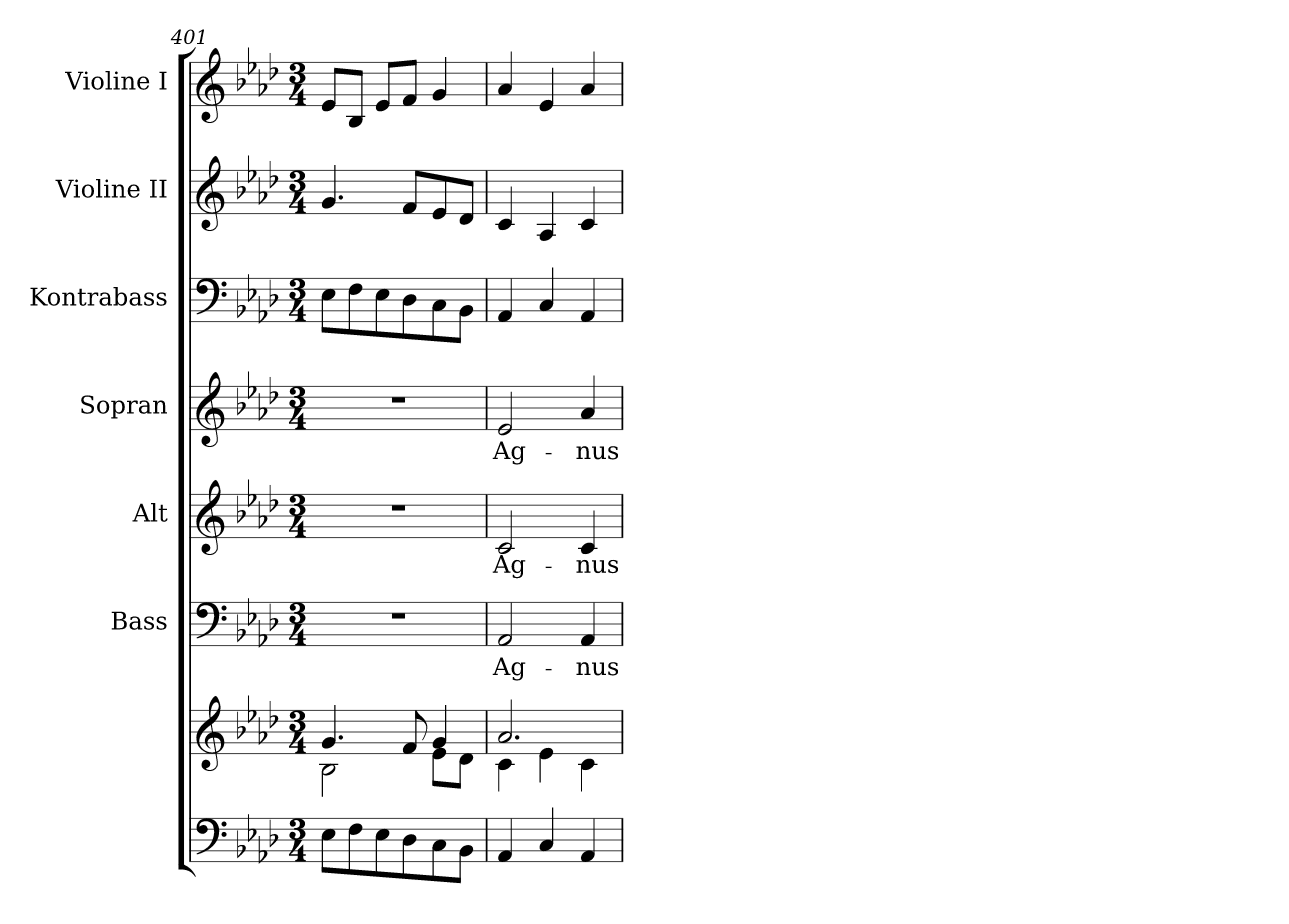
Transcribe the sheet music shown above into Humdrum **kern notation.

**kern	**kern	**kern	**text	**kern	**text	**kern	**text	**kern	**kern	**kern
*part7	*part7	*part6	*part6	*part5	*part5	*part4	*part4	*part3	*part2	*part1
*staff8	*staff7	*staff6	*staff6	*staff5	*staff5	*staff4	*staff4	*staff3	*staff2	*staff1
*	*	*I"Bass	*	*I"Alt	*	*I"Sopran	*	*I"Kontrabass	*I"Violine II	*I"Violine I
*	*	*I'B.	*	*I'A.	*	*I'S.	*	*I'Kb.	*I'Vl. II	*I'Vl. I
!!LO:LB:g=z
*clefF4	*clefG2	*clefF4	*	*clefG2	*	*clefG2	*	*clefF4	*clefG2	*clefG2
*	*	*	*	*	*	*	*	*ITrd7c12	*	*
*k[b-e-a-d-]	*k[b-e-a-d-]	*k[b-e-a-d-]	*	*k[b-e-a-d-]	*	*k[b-e-a-d-]	*	*k[b-e-a-d-]	*k[b-e-a-d-]	*k[b-e-a-d-]
*A-:	*A-:	*A-:	*	*A-:	*	*A-:	*	*A-:	*A-:	*A-:
*M3/4	*M3/4	*M3/4	*	*M3/4	*	*M3/4	*	*M3/4	*M3/4	*M3/4
=401	=401	=401	=401	=401	=401	=401	=401	=401	=401	=401
*	*^	*	*	*	*	*	*	*	*	*
8E-\L	4.g/	2B-\	2.r	.	2.r	.	2.r	.	8EE-\L	4.g/	8e-/L
8F\	.	.	.	.	.	.	.	.	8FF\	.	8B-/J
8E-\	.	.	.	.	.	.	.	.	8EE-\	.	8e-/L
8D-\	8f/	.	.	.	.	.	.	.	8DD-\	8f/L	8f/J
8C\	4g/	8e-\L	.	.	.	.	.	.	8CC\	8e-/	4g/
8BB-\J	.	8d-\J	.	.	.	.	.	.	8BBB-\J	8d-/J	.
=402	=402	=402	=402	=402	=402	=402	=402	=402	=402	=402	=402
!	!	!	!	!LO:LY:b	!	!LO:LY:b	!	!LO:LY:b	!	!	!
4AA-/	2.a-/	4c\	2AA-/	Ag-	2c/	Ag-	2e-/	Ag-	4AAA-/	4c/	4a-/
4C/	.	4e-\	.	.	.	.	.	.	4CC/	4A-/	4e-/
!	!	!	!	!LO:LY:b	!	!LO:LY:b	!	!LO:LY:b	!	!	!
4AA-/	.	4c\	4AA-/	-nus	4c/	-nus	4a-/	-nus	4AAA-/	4c/	4a-/
*	*v	*v	*	*	*	*	*	*	*	*	*
=	=	=	=	=	=	=	=	=	=	=
*-	*-	*-	*-	*-	*-	*-	*-	*-	*-	*-
